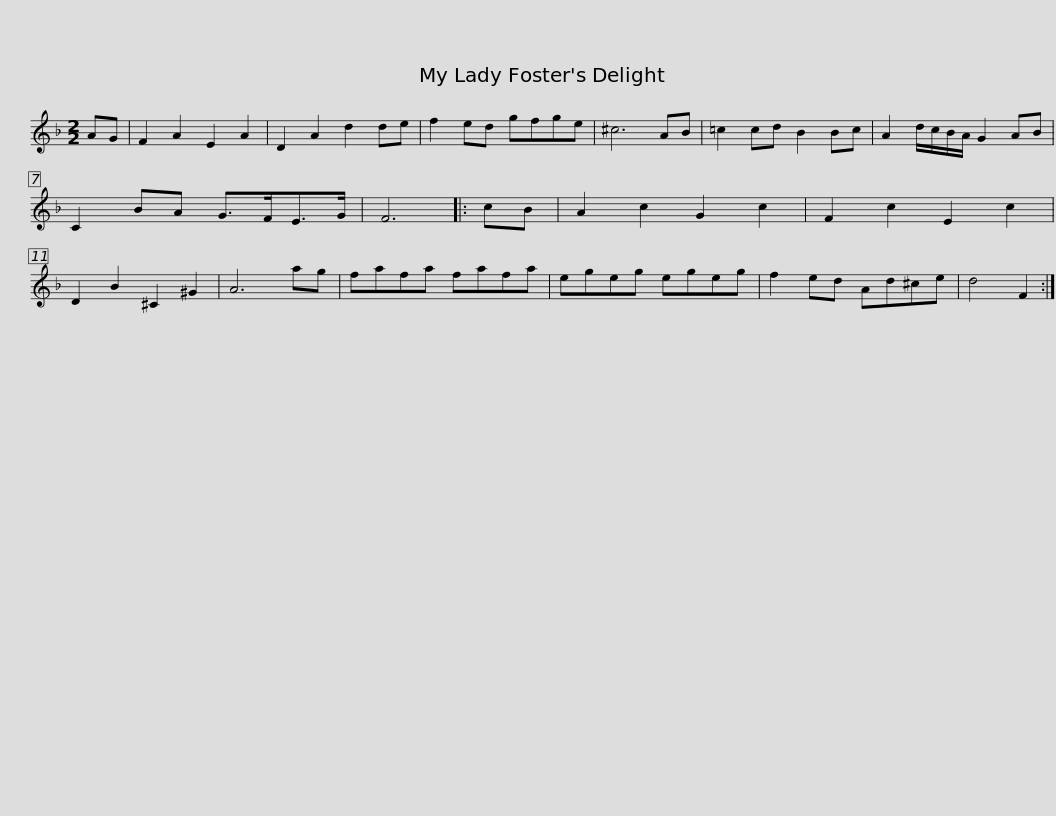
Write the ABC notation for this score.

X:1
L:1/8
M:2/2
I:linebreak $
K:F
V:1 treble
V:1
 AG | F2 A2 E2 A2 | D2 A2 d2 de | f2 ed gfge | ^c6 AB | %5
 =c2 cd B2 Bc | A2 d/c/B/A/ G2 AB |$ C2 BA G>FE>G | F6 |: cB | %10
 A2 c2 G2 c2 | F2 c2 E2 c2 | D2 B2 ^C2 ^G2 | A6 ag | fafa fafa |$ %15
 egeg egeg | f2 ed Ad^ce | d4 F2 :| %18
